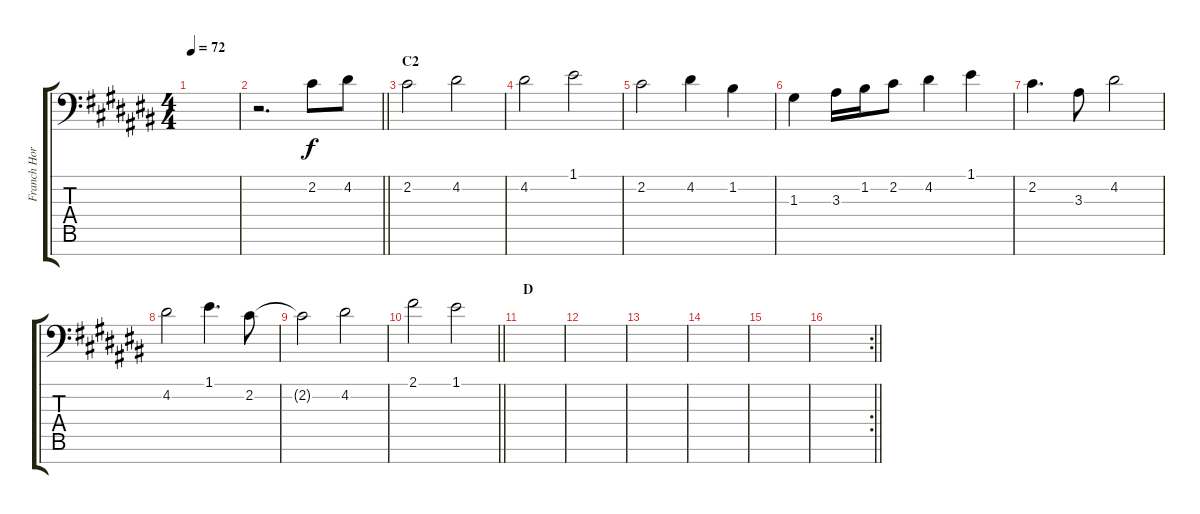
\track ("Franch Horn" "Franch Hor") {instrument frenchhorn}
\staff {score tabs}
\tuning (E4 B3 G3 D3 A2 E2 C-1) {hide}
\ts (4 4)
\tempo 72
\clef f4
\ks c#
|
\barLineRight lightlight
r.2{d} 2.2.8 4.2.8 |
\section ("" "C2")
2.2.2 4.2.2 |
4.2.2 1.1.2 |
2.2.2 4.2.4 1.2.4 |
1.3.4 3.3.16 1.2.16 2.2.8 4.2.4 1.1.4 |
2.2.4{d} 3.3.8 4.2.2 |
4.2.2 1.1.4{d} 2.2.8 |
2.2{t}.2 4.2.2 |
\barLineRight lightlight
2.1.2 1.1.2{volume 7} |
\section ("" "D")
|
|
|
|
|
\rc 2
\barLineRight lightlight
